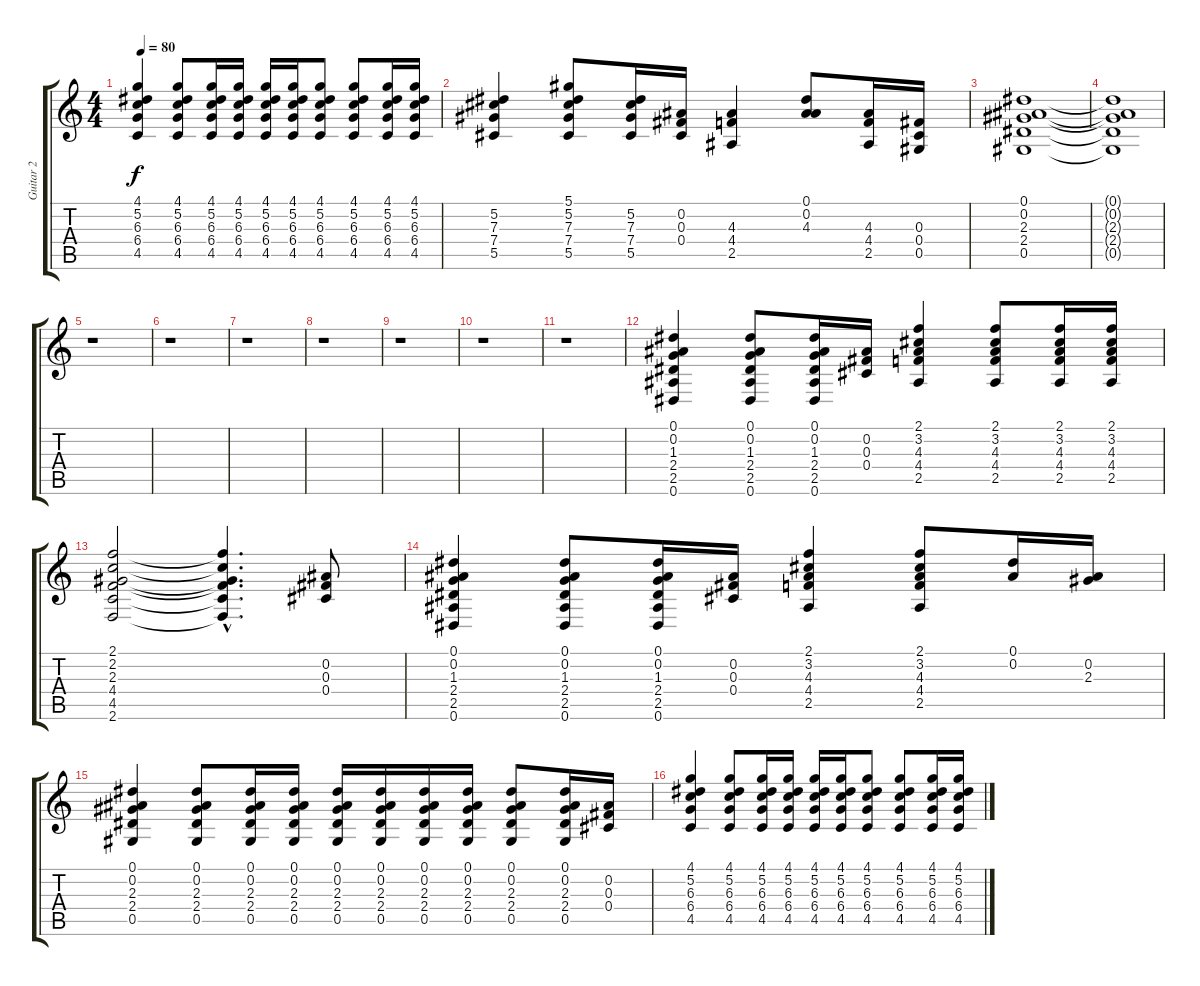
\track ("Guitar 2" "Guitar 2") {instrument electricguitarclean}
\staff {score tabs}
\tuning (Eb4 Bb3 Gb3 Db3 Ab2 Eb2) {hide}
\ts (4 4)
\tempo 80
\clef g2
\ks c
(4.1 5.2 6.3 6.4 4.5).4{dy f} (4.1 5.2 6.3 6.4 4.5).8 (4.1 5.2 6.3 6.4 4.5).16 (4.1 5.2 6.3 6.4 4.5).16 (4.1 5.2 6.3 6.4 4.5).16 (4.1 5.2 6.3 6.4 4.5).16 (4.1 5.2 6.3 6.4 4.5).8 (4.1 5.2 6.3 6.4 4.5).8 (4.1 5.2 6.3 6.4 4.5).16 (4.1 5.2 6.3 6.4 4.5).16 |
(5.2 7.3 7.4 5.5).4 (5.1 5.2 7.3 7.4 5.5).8 (5.2 7.3 7.4 5.5).16 (0.2 0.3 0.4).16 (4.3 4.4 2.5).4 (0.1 0.2 4.3).8 (4.3 4.4 2.5).16 (0.3 0.4 0.5).16 |
(0.1 0.2 2.3 2.4 0.5).1 |
(0.1{t} 0.2{t} 2.3{t} 2.4{t} 0.5{t}).1 |
r.1 |
r.1 |
r.1 |
r.1 |
r.1 |
r.1 |
r.1 |
(0.1 0.2 1.3 2.4 2.5 0.6).4 (0.1 0.2 1.3 2.4 2.5 0.6).8 (0.1 0.2 1.3 2.4 2.5 0.6).16 (0.2 0.3 0.4).16 (2.1 3.2 4.3 4.4 2.5).4 (2.1 3.2 4.3 4.4 2.5).8 (2.1 3.2 4.3 4.4 2.5).16 (2.1 3.2 4.3 4.4 2.5).16 |
(2.1 2.2 2.3 4.4 4.5 2.6).2 (2.1{hac t} 2.2{hac t} 2.3{hac t} 4.4{hac t} 4.5{hac t} 2.6{hac t}).4{d} (0.2 0.3 0.4).8 |
(0.1 0.2 1.3 2.4 2.5 0.6).4 (0.1 0.2 1.3 2.4 2.5 0.6).8 (0.1 0.2 1.3 2.4 2.5 0.6).16 (0.2 0.3 0.4).16 (2.1 3.2 4.3 4.4 2.5).4 (2.1 3.2 4.3 4.4 2.5).8 (0.1 0.2).16 (0.2 2.3).16 |
(0.1 0.2 2.3 2.4 0.5).4 (0.1 0.2 2.3 2.4 0.5).8 (0.1 0.2 2.3 2.4 0.5).16 (0.1 0.2 2.3 2.4 0.5).16 (0.1 0.2 2.3 2.4 0.5).16 (0.1 0.2 2.3 2.4 0.5).16 (0.1 0.2 2.3 2.4 0.5).16 (0.1 0.2 2.3 2.4 0.5).16 (0.1 0.2 2.3 2.4 0.5).8 (0.1 0.2 2.3 2.4 0.5).16 (0.2 0.3 0.4).16 |
(4.1 5.2 6.3 6.4 4.5).4 (4.1 5.2 6.3 6.4 4.5).8 (4.1 5.2 6.3 6.4 4.5).16 (4.1 5.2 6.3 6.4 4.5).16 (4.1 5.2 6.3 6.4 4.5).16 (4.1 5.2 6.3 6.4 4.5).16 (4.1 5.2 6.3 6.4 4.5).8 (4.1 5.2 6.3 6.4 4.5).8 (4.1 5.2 6.3 6.4 4.5).16 (4.1 5.2 6.3 6.4 4.5).16
